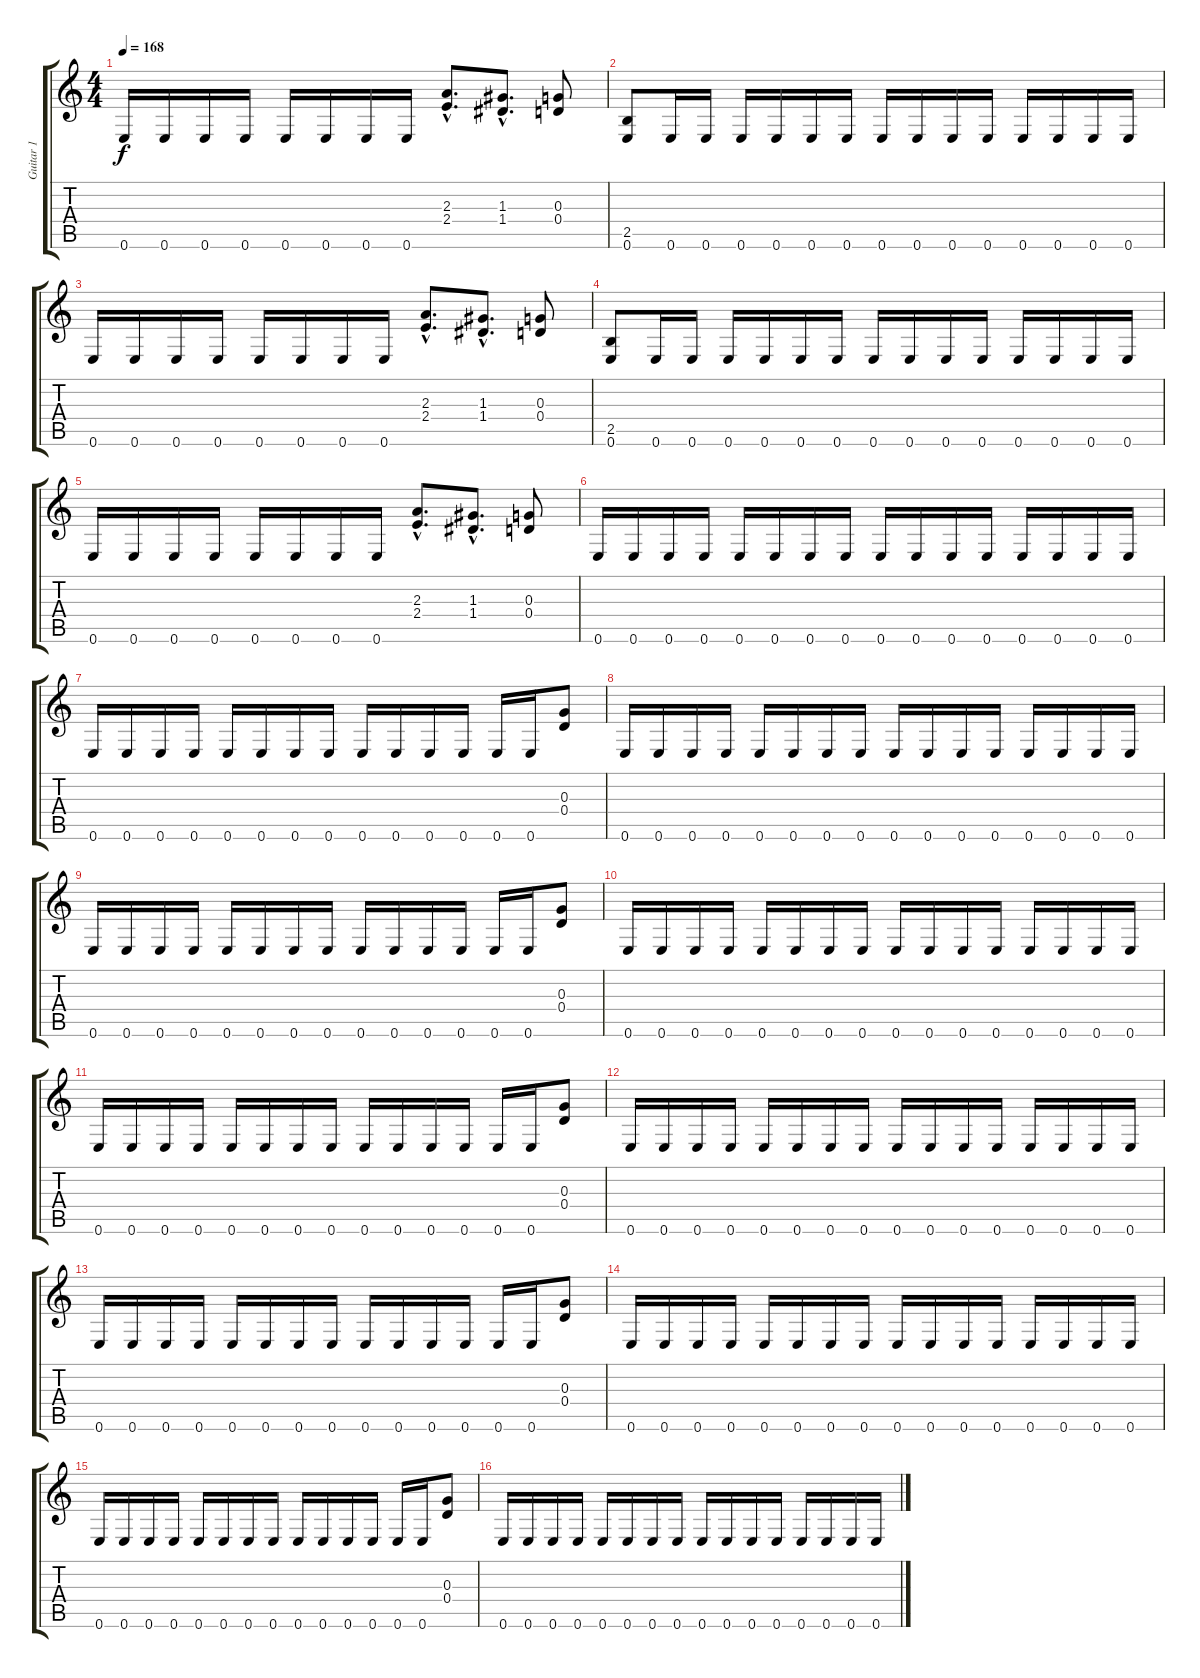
\track ("Guitar 1" "Guitar 1") {instrument overdrivenguitar}
\staff {score tabs}
\tuning (E4 B3 G3 D3 A2 E2) {hide}
\ts (4 4)
\tempo 168
\clef g2
\ks c
0.6.16{dy f} 0.6.16 0.6.16 0.6.16 0.6.16 0.6.16 0.6.16 0.6.16 (2.3{hac} 2.4{hac}).8{d} (1.3{hac} 1.4{hac}).8{d} (0.3 0.4).8 |
(2.5 0.6).8 0.6.16 0.6.16 0.6.16 0.6.16 0.6.16 0.6.16 0.6.16 0.6.16 0.6.16 0.6.16 0.6.16 0.6.16 0.6.16 0.6.16 |
0.6.16 0.6.16 0.6.16 0.6.16 0.6.16 0.6.16 0.6.16 0.6.16 (2.3{hac} 2.4{hac}).8{d} (1.3{hac} 1.4{hac}).8{d} (0.3 0.4).8 |
(2.5 0.6).8 0.6.16 0.6.16 0.6.16 0.6.16 0.6.16 0.6.16 0.6.16 0.6.16 0.6.16 0.6.16 0.6.16 0.6.16 0.6.16 0.6.16 |
0.6.16 0.6.16 0.6.16 0.6.16 0.6.16 0.6.16 0.6.16 0.6.16 (2.3{hac} 2.4{hac}).8{d} (1.3{hac} 1.4{hac}).8{d} (0.3 0.4).8 |
0.6.16 0.6.16 0.6.16 0.6.16 0.6.16 0.6.16 0.6.16 0.6.16 0.6.16 0.6.16 0.6.16 0.6.16 0.6.16 0.6.16 0.6.16 0.6.16 |
0.6.16 0.6.16 0.6.16 0.6.16 0.6.16 0.6.16 0.6.16 0.6.16 0.6.16 0.6.16 0.6.16 0.6.16 0.6.16 0.6.16 (0.3 0.4).8 |
0.6.16 0.6.16 0.6.16 0.6.16 0.6.16 0.6.16 0.6.16 0.6.16 0.6.16 0.6.16 0.6.16 0.6.16 0.6.16 0.6.16 0.6.16 0.6.16 |
0.6.16 0.6.16 0.6.16 0.6.16 0.6.16 0.6.16 0.6.16 0.6.16 0.6.16 0.6.16 0.6.16 0.6.16 0.6.16 0.6.16 (0.3 0.4).8 |
0.6.16 0.6.16 0.6.16 0.6.16 0.6.16 0.6.16 0.6.16 0.6.16 0.6.16 0.6.16 0.6.16 0.6.16 0.6.16 0.6.16 0.6.16 0.6.16 |
0.6.16 0.6.16 0.6.16 0.6.16 0.6.16 0.6.16 0.6.16 0.6.16 0.6.16 0.6.16 0.6.16 0.6.16 0.6.16 0.6.16 (0.3 0.4).8 |
0.6.16 0.6.16 0.6.16 0.6.16 0.6.16 0.6.16 0.6.16 0.6.16 0.6.16 0.6.16 0.6.16 0.6.16 0.6.16 0.6.16 0.6.16 0.6.16 |
0.6.16 0.6.16 0.6.16 0.6.16 0.6.16 0.6.16 0.6.16 0.6.16 0.6.16 0.6.16 0.6.16 0.6.16 0.6.16 0.6.16 (0.3 0.4).8 |
0.6.16 0.6.16 0.6.16 0.6.16 0.6.16 0.6.16 0.6.16 0.6.16 0.6.16 0.6.16 0.6.16 0.6.16 0.6.16 0.6.16 0.6.16 0.6.16 |
0.6.16 0.6.16 0.6.16 0.6.16 0.6.16 0.6.16 0.6.16 0.6.16 0.6.16 0.6.16 0.6.16 0.6.16 0.6.16 0.6.16 (0.3 0.4).8 |
0.6.16 0.6.16 0.6.16 0.6.16 0.6.16 0.6.16 0.6.16 0.6.16 0.6.16 0.6.16 0.6.16 0.6.16 0.6.16 0.6.16 0.6.16 0.6.16
